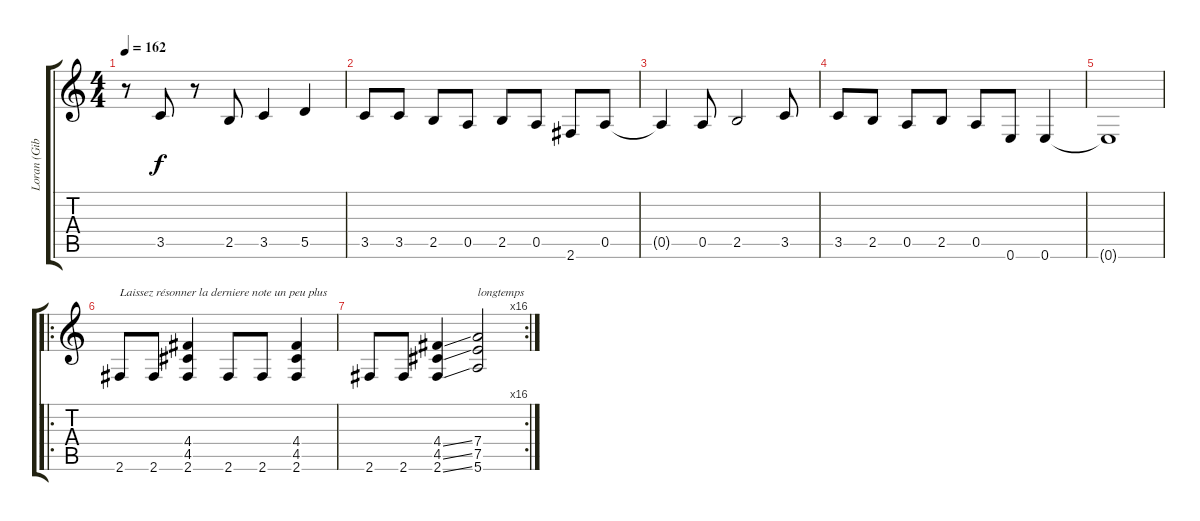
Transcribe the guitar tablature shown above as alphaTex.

\track ("Loran (Gibson SG)" "Loran (Gib") {instrument distortionguitar}
\staff {score tabs}
\tuning (E4 B3 G3 D3 A2 E2) {hide}
\ts (4 4)
\tempo 162
\clef g2
\ks c
r.8{dy f} 3.5.8 r.8 2.5.8 3.5.4 5.5.4 |
3.5.8 3.5.8 2.5.8 0.5.8 2.5.8 0.5.8 2.6.8 0.5.8 |
0.5{t}.4 0.5.8 2.5.2 3.5.8 |
3.5.8 2.5.8 0.5.8 2.5.8 0.5.8 0.6.8 0.6.4 |
0.6{t}.1 |
\ro
2.6.8{txt "Laissez résonner la derniere note un peu plus "} 2.6.8 (4.4 4.5 2.6).4 2.6.8 2.6.8 (4.4 4.5 2.6).4 |
\rc 16
2.6.8 2.6.8 (4.4{ss} 4.5{ss} 2.6{ss}).4 (7.4 7.5 5.6).2{txt "longtemps"}
